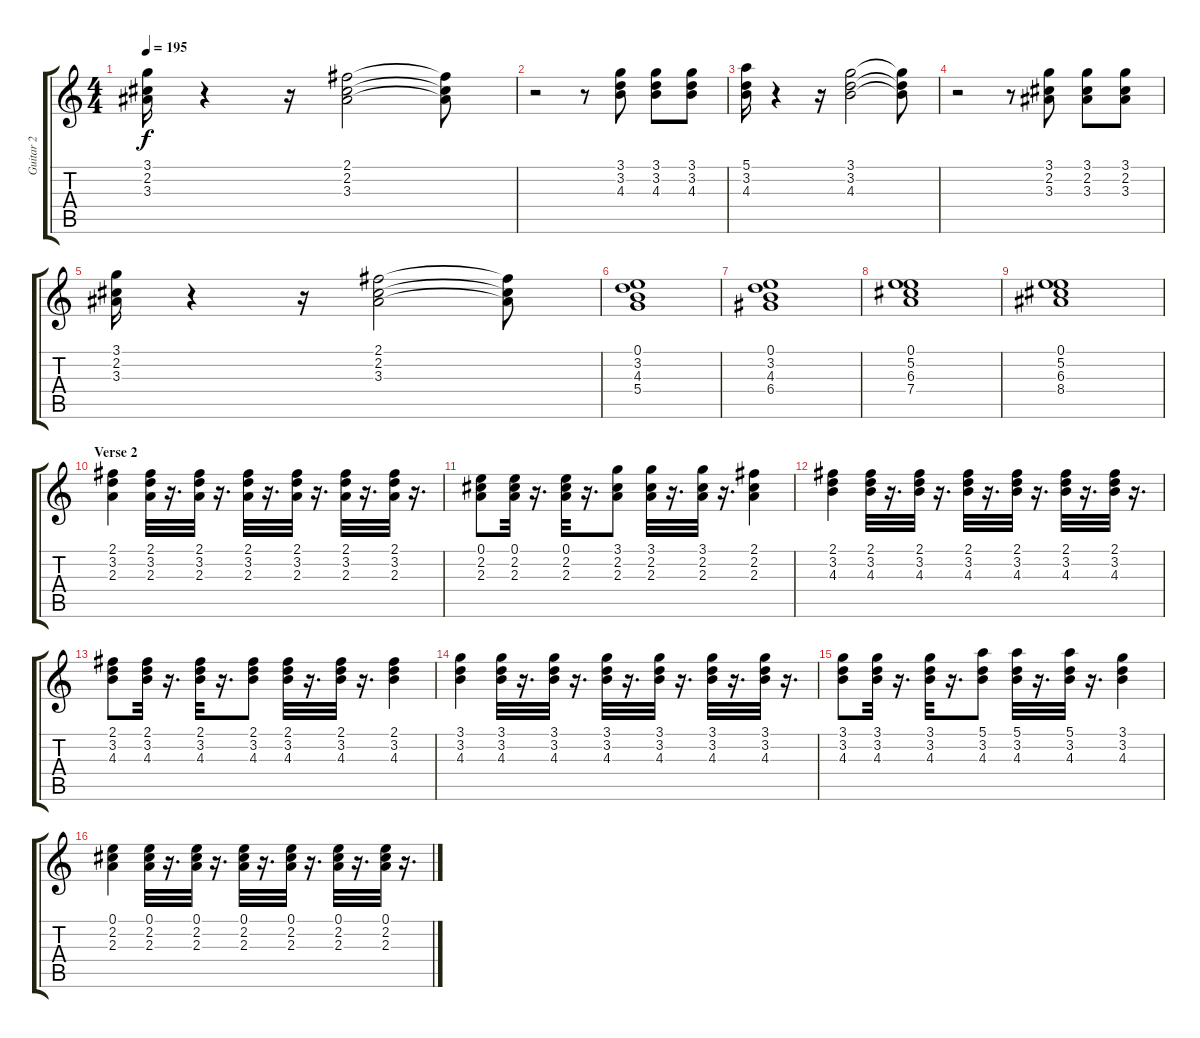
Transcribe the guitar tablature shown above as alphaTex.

\track ("Guitar 2" "Guitar 2") {instrument distortionguitar}
\staff {score tabs}
\tuning (E4 B3 G3 D3 A2 E2) {hide}
\ts (4 4)
\tempo 195
\clef g2
\ks c
(3.1 2.2 3.3).16{dy f} r.4 r.16 (2.1 2.2 3.3).2 (2.1{t} 2.2{t} 3.3{t}).8 |
r.2 r.8 (3.1 3.2 4.3).8 (3.1 3.2 4.3).8 (3.1 3.2 4.3).8 |
(5.1 3.2 4.3).16 r.4 r.16 (3.1 3.2 4.3).2 (3.1{t} 3.2{t} 4.3{t}).8 |
r.2 r.8 (3.1 2.2 3.3).8 (3.1 2.2 3.3).8 (3.1 2.2 3.3).8 |
(3.1 2.2 3.3).16 r.4 r.16 (2.1 2.2 3.3).2 (2.1{t} 2.2{t} 3.3{t}).8 |
(0.1 3.2 4.3 5.4).1{instrument distortionguitar} |
(0.1 3.2 4.3 6.4).1 |
(0.1 5.2 6.3 7.4).1 |
(0.1 5.2 6.3 8.4).1 |
\section ("" "Verse 2")
(2.1 3.2 2.3).4{balance 2} (2.1 3.2 2.3).32 r.16{d} (2.1 3.2 2.3).32 r.16{d} (2.1 3.2 2.3).32 r.16{d} (2.1 3.2 2.3).32 r.16{d} (2.1 3.2 2.3).32 r.16{d} (2.1 3.2 2.3).32 r.16{d} |
(0.1 2.2 2.3).8 (0.1 2.2 2.3).32 r.16{d} (0.1 2.2 2.3).32 r.16{d} (3.1 2.2 2.3).8 (3.1 2.2 2.3).32 r.16{d} (3.1 2.2 2.3).32 r.16{d} (2.1 2.2 2.3).4 |
(2.1 3.2 4.3).4 (2.1 3.2 4.3).32 r.16{d} (2.1 3.2 4.3).32 r.16{d} (2.1 3.2 4.3).32 r.16{d} (2.1 3.2 4.3).32 r.16{d} (2.1 3.2 4.3).32 r.16{d} (2.1 3.2 4.3).32 r.16{d} |
(2.1 3.2 4.3).8 (2.1 3.2 4.3).32 r.16{d} (2.1 3.2 4.3).32 r.16{d} (2.1 3.2 4.3).8 (2.1 3.2 4.3).32 r.16{d} (2.1 3.2 4.3).32 r.16{d} (2.1 3.2 4.3).4 |
(3.1 3.2 4.3).4 (3.1 3.2 4.3).32 r.16{d} (3.1 3.2 4.3).32 r.16{d} (3.1 3.2 4.3).32 r.16{d} (3.1 3.2 4.3).32 r.16{d} (3.1 3.2 4.3).32 r.16{d} (3.1 3.2 4.3).32 r.16{d} |
(3.1 3.2 4.3).8 (3.1 3.2 4.3).32 r.16{d} (3.1 3.2 4.3).32 r.16{d} (5.1 3.2 4.3).8 (5.1 3.2 4.3).32 r.16{d} (5.1 3.2 4.3).32 r.16{d} (3.1 3.2 4.3).4 |
(0.1 2.2 2.3).4 (0.1 2.2 2.3).32 r.16{d} (0.1 2.2 2.3).32 r.16{d} (0.1 2.2 2.3).32 r.16{d} (0.1 2.2 2.3).32 r.16{d} (0.1 2.2 2.3).32 r.16{d} (0.1 2.2 2.3).32 r.16{d}
